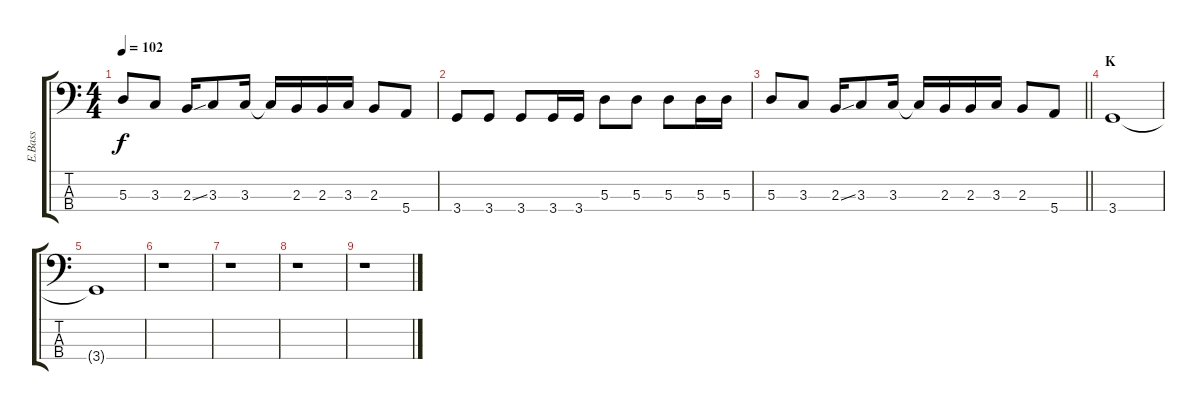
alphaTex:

\track ("E.Bass" "E.Bass") {instrument electricbassfinger}
\staff {score tabs}
\tuning (G2 D2 A1 E1) {hide}
\ts (4 4)
\tempo 102
\clef f4
\ks c
5.3.8{dy f} 3.3.8 2.3{ss}.16 3.3.8 3.3.16 3.3{t}.16 2.3.16 2.3.16 3.3.16 2.3.8 5.4.8 |
3.4.8 3.4.8 3.4.8 3.4.16 3.4.16 5.3.8 5.3.8 5.3.8 5.3.16 5.3.16 |
\barLineRight lightlight
5.3.8 3.3.8 2.3{ss}.16 3.3.8 3.3.16 3.3{t}.16 2.3.16 2.3.16 3.3.16 2.3.8 5.4.8 |
\section ("" "K")
3.4.1 |
3.4{t}.1 |
r.1 |
r.1 |
r.1 |
r.1
